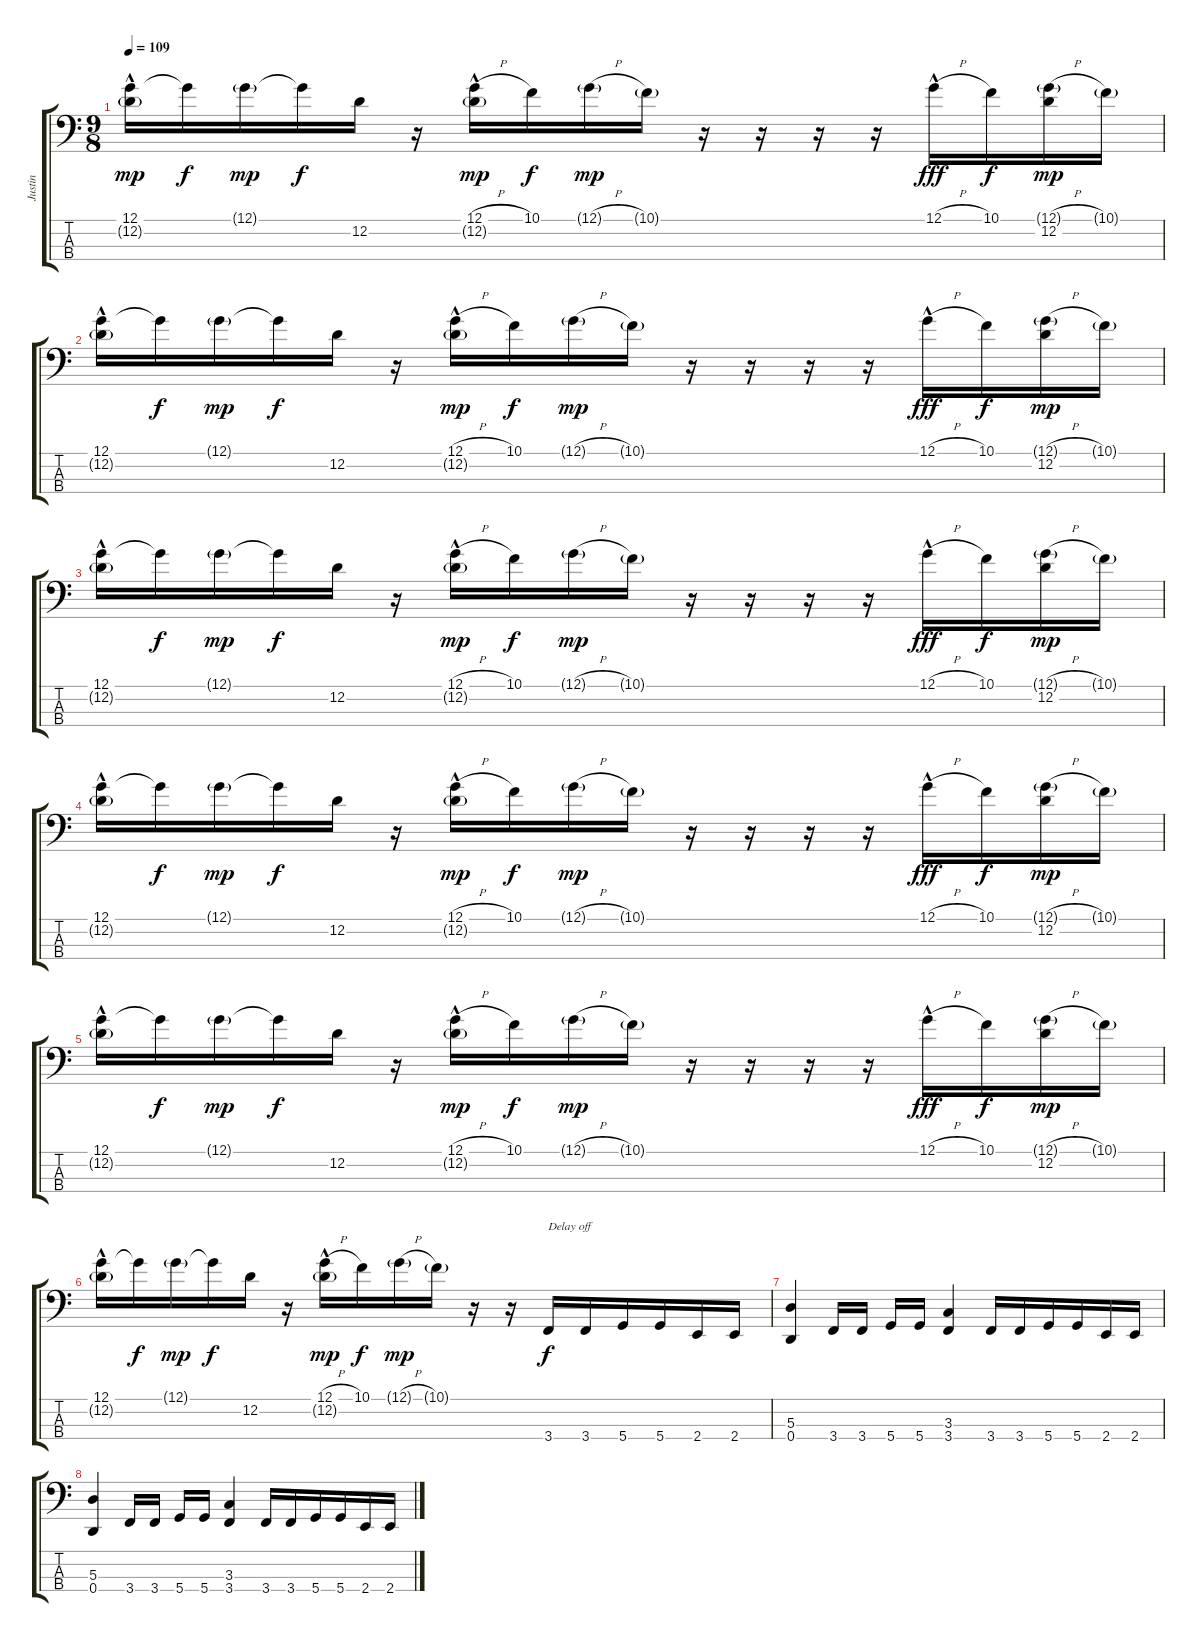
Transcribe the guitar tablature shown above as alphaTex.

\track ("Justin" "Justin") {instrument electricbassfinger}
\staff {score tabs}
\tuning (G2 D2 A1 D1) {hide}
\ts (9 8)
\tempo 109
\clef f4
\ks c
(12.1{hac} 12.2{g}).16{dy mp} 12.1{t}.16{dy f} 12.1{g}.16{dy mp} 12.1{t}.16{dy f} 12.2.16 r.16 (12.1{h hac} 12.2{g}).16{dy mp} 10.1.16{dy f} 12.1{h g}.16{dy mp} 10.1{g}.16 r.16 r.16 r.16 r.16 12.1{h hac}.16{dy fff} 10.1.16{dy f} (12.1{h g} 12.2).16{dy mp} 10.1{g}.16 |
(12.1{hac} 12.2{g}).16 12.1{t}.16{dy f} 12.1{g}.16{dy mp} 12.1{t}.16{dy f} 12.2.16 r.16 (12.1{h hac} 12.2{g}).16{dy mp} 10.1.16{dy f} 12.1{h g}.16{dy mp} 10.1{g}.16 r.16 r.16 r.16 r.16 12.1{h hac}.16{dy fff} 10.1.16{dy f} (12.1{h g} 12.2).16{dy mp} 10.1{g}.16 |
(12.1{hac} 12.2{g}).16 12.1{t}.16{dy f} 12.1{g}.16{dy mp} 12.1{t}.16{dy f} 12.2.16 r.16 (12.1{h hac} 12.2{g}).16{dy mp} 10.1.16{dy f} 12.1{h g}.16{dy mp} 10.1{g}.16 r.16 r.16 r.16 r.16 12.1{h hac}.16{dy fff} 10.1.16{dy f} (12.1{h g} 12.2).16{dy mp} 10.1{g}.16 |
(12.1{hac} 12.2{g}).16 12.1{t}.16{dy f} 12.1{g}.16{dy mp} 12.1{t}.16{dy f} 12.2.16 r.16 (12.1{h hac} 12.2{g}).16{dy mp} 10.1.16{dy f} 12.1{h g}.16{dy mp} 10.1{g}.16 r.16 r.16 r.16 r.16 12.1{h hac}.16{dy fff} 10.1.16{dy f} (12.1{h g} 12.2).16{dy mp} 10.1{g}.16 |
(12.1{hac} 12.2{g}).16 12.1{t}.16{dy f} 12.1{g}.16{dy mp} 12.1{t}.16{dy f} 12.2.16 r.16 (12.1{h hac} 12.2{g}).16{dy mp} 10.1.16{dy f} 12.1{h g}.16{dy mp} 10.1{g}.16 r.16 r.16 r.16 r.16 12.1{h hac}.16{dy fff} 10.1.16{dy f} (12.1{h g} 12.2).16{dy mp} 10.1{g}.16 |
(12.1{hac} 12.2{g}).16 12.1{t}.16{dy f} 12.1{g}.16{dy mp} 12.1{t}.16{dy f} 12.2.16 r.16 (12.1{h hac} 12.2{g}).16{dy mp} 10.1.16{dy f} 12.1{h g}.16{dy mp} 10.1{g}.16 r.16 r.16 3.4.16{txt "Delay off" dy f} 3.4.16 5.4.16 5.4.16 2.4.16 2.4.16 |
(5.3 0.4).4 3.4.16 3.4.16 5.4.16 5.4.16 (3.3 3.4).4 3.4.16 3.4.16 5.4.16 5.4.16 2.4.16 2.4.16 |
(5.3 0.4).4 3.4.16 3.4.16 5.4.16 5.4.16 (3.3 3.4).4 3.4.16 3.4.16 5.4.16 5.4.16 2.4.16 2.4.16
